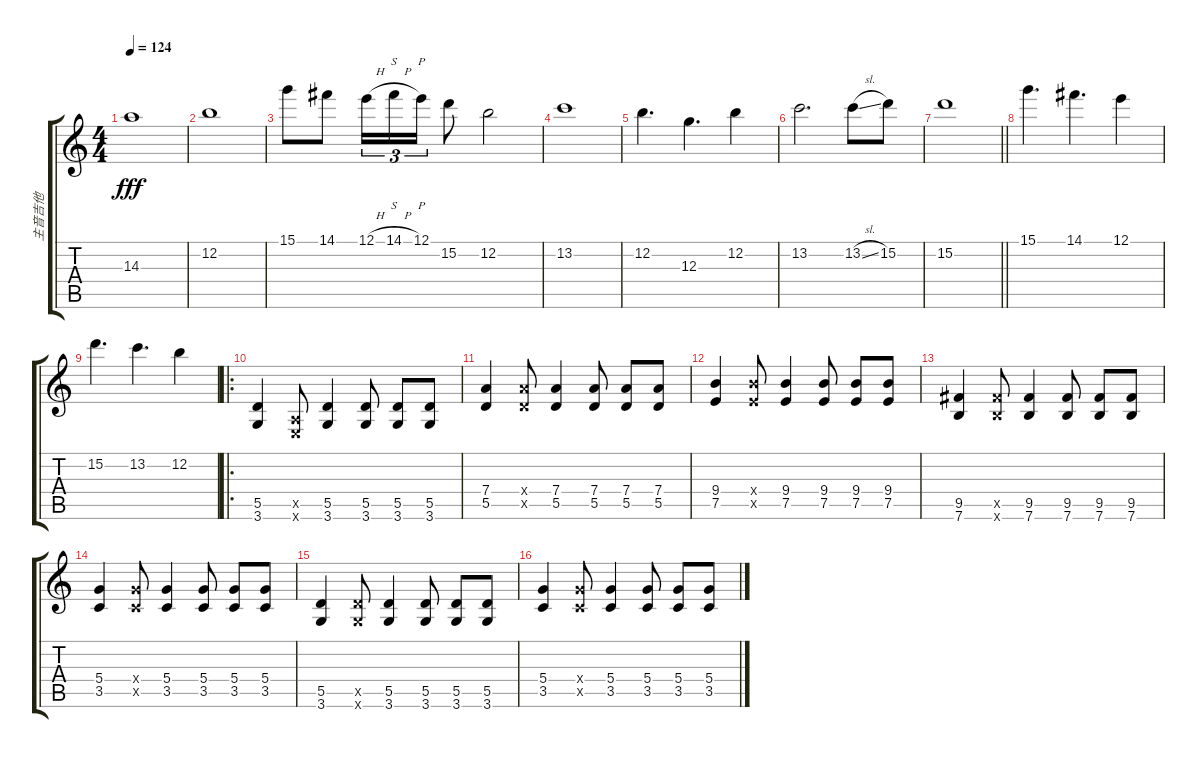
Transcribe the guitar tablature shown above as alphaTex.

\track ("主音吉他" "主音吉他") {instrument acousticguitarsteel}
\staff {score tabs}
\tuning (E4 B3 G3 D3 A2 E2) {hide}
\ts (4 4)
\tempo 124
\clef g2
\ks c
14.3.1{dy fff} |
12.2.1 |
15.1.8 14.1.8 12.1{h}.16{tu (3 2)} 14.1{h}.16{s tu (3 2)} 12.1.16{p tu (3 2)} 15.2.8 12.2.2 |
13.2.1 |
12.2.4{d} 12.3.4{d} 12.2.4 |
13.2.2{d} 13.2{sl}.8 15.2.8 |
\barLineRight lightlight
15.2.1 |
15.1.4{d} 14.1.4{d} 12.1.4 |
15.2.4{d} 13.2.4{d} 12.2.4 |
\ro
(5.5 3.6).4 (0.5{x} 0.6{x}).8 (5.5 3.6).4 (5.5 3.6).8 (5.5 3.6).8 (5.5 3.6).8 |
(7.4 5.5).4 (7.4{x} 5.5{x}).8 (7.4 5.5).4 (7.4 5.5).8 (7.4 5.5).8 (7.4 5.5).8 |
(9.4 7.5).4 (9.4{x} 7.5{x}).8 (9.4 7.5).4 (9.4 7.5).8 (9.4 7.5).8 (9.4 7.5).8 |
(9.5 7.6).4 (9.5{x} 7.6{x}).8 (9.5 7.6).4 (9.5 7.6).8 (9.5 7.6).8 (9.5 7.6).8 |
(5.4 3.5).4 (5.4{x} 3.5{x}).8 (5.4 3.5).4 (5.4 3.5).8 (5.4 3.5).8 (5.4 3.5).8 |
(5.5 3.6).4 (5.5{x} 3.6{x}).8 (5.5 3.6).4 (5.5 3.6).8 (5.5 3.6).8 (5.5 3.6).8 |
(5.4 3.5).4 (5.4{x} 3.5{x}).8 (5.4 3.5).4 (5.4 3.5).8 (5.4 3.5).8 (5.4 3.5).8
